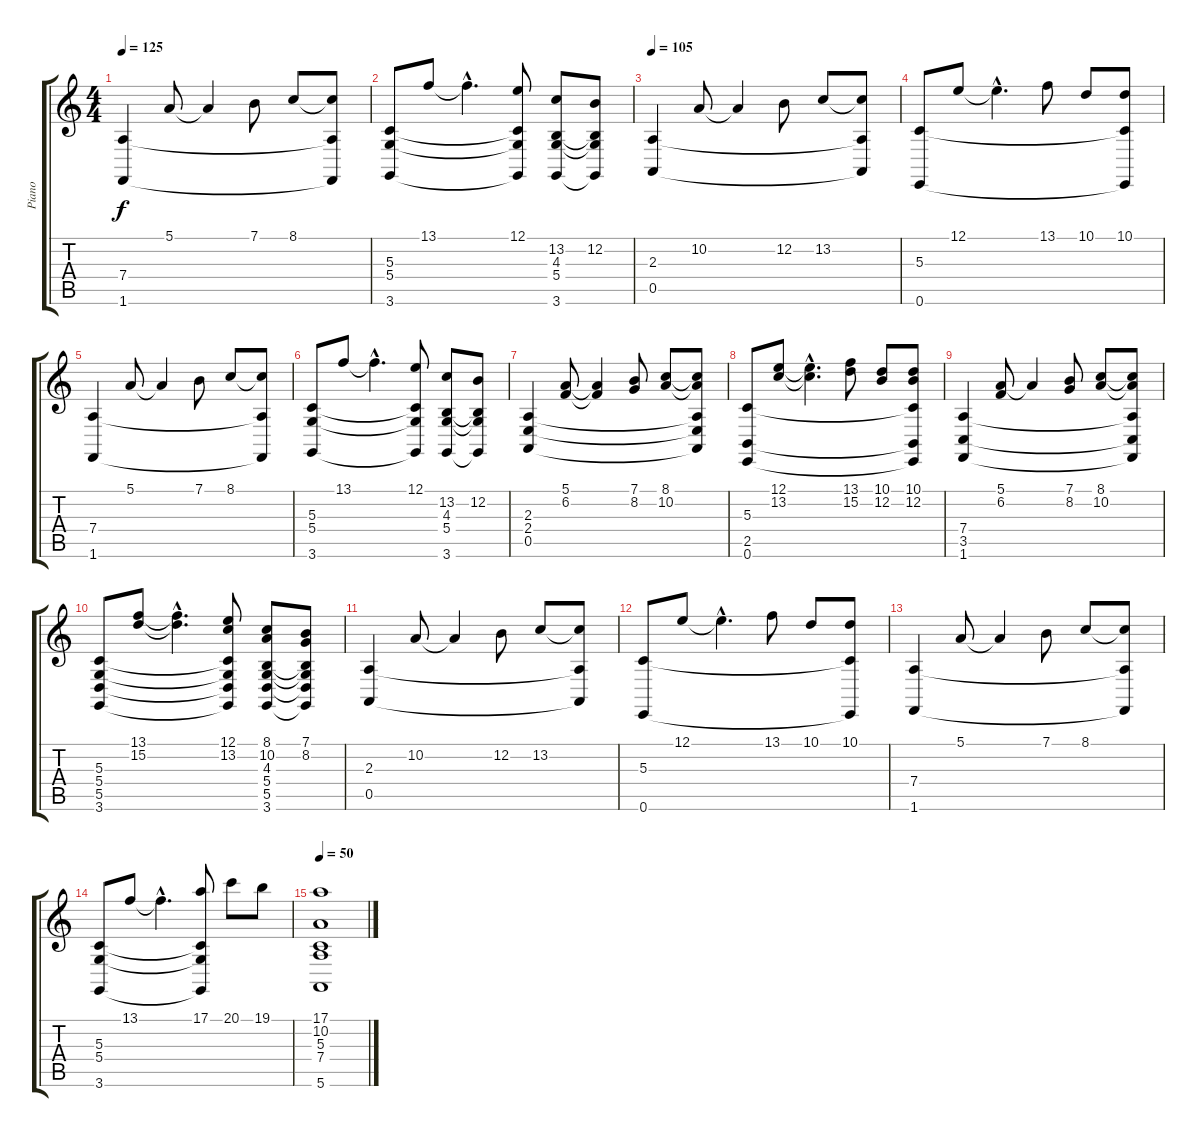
\track ("Piano" "Piano") {instrument acousticgrandpiano}
\staff {score tabs}
\tuning (E4 B3 G3 D3 A2 E2) {hide}
\ts (4 4)
\tempo 125
\clef g2
\ks c
(7.4 1.6).4{dy f} 5.1.8 5.1{t}.4 7.1.8 8.1.8 (8.1{t} 7.4{t} 1.6{t}).8 |
(5.3 5.4 3.6).8 13.1.8 13.1{hac t}.4{d} (12.1 5.3{t} 5.4{t} 3.6{t}).8 (13.2 4.3 5.4 3.6).8 (12.2 4.3{t} 5.4{t} 3.6{t}).8 |
\tempo 105
(2.3 0.5).4{volume 9} 10.2.8{volume 16} 10.2{t}.4 12.2.8 13.2.8 (13.2{t} 2.3{t} 0.5{t}).8 |
(5.3 0.6).8 12.1.8 12.1{hac t}.4{d} 13.1.8 10.1.8 (10.1 5.3{t} 0.6{t}).8 |
(7.4 1.6).4 5.1.8 5.1{t}.4 7.1.8 8.1.8 (8.1{t} 7.4{t} 1.6{t}).8 |
(5.3 5.4 3.6).8 13.1.8 13.1{hac t}.4{d} (12.1 5.3{t} 5.4{t} 3.6{t}).8 (13.2 4.3 5.4 3.6).8 (12.2 4.3{t} 5.4{t} 3.6{t}).8 |
(2.3 2.4 0.5).4 (5.1 6.2).8 (5.1{t} 6.2{t}).4 (7.1 8.2).8 (8.1 10.2).8 (8.1{t} 10.2{t} 2.3{t} 2.4{t} 0.5{t}).8 |
(5.3 2.5 0.6).8 (12.1 13.2).8 (12.1{hac t} 13.2{hac t}).4{d} (13.1 15.2).8 (10.1 12.2).8 (10.1 12.2 5.3{t} 2.5{t} 0.6{t}).8 |
(7.4 3.5 1.6).4 (5.1 6.2).8 5.1{t}.4 (7.1 8.2).8 (8.1 10.2).8 (8.1{t} 10.2{t} 7.4{t} 3.5{t} 1.6{t}).8 |
(5.3 5.4 5.5 3.6).8 (13.1 15.2).8 (13.1{hac t} 15.2{hac t}).4{d} (12.1 13.2 5.3{t} 5.4{t} 5.5{t} 3.6{t}).8 (8.1 10.2 4.3 5.4 5.5 3.6).8 (7.1 8.2 4.3{t} 5.4{t} 5.5{t} 3.6{t}).8 |
(2.3 0.5).4 10.2.8 10.2{t}.4 12.2.8 13.2.8 (13.2{t} 2.3{t} 0.5{t}).8 |
(5.3 0.6).8 12.1.8 12.1{hac t}.4{d} 13.1.8 10.1.8 (10.1 5.3{t} 0.6{t}).8 |
(7.4 1.6).4 5.1.8 5.1{t}.4 7.1.8 8.1.8 (8.1{t} 7.4{t} 1.6{t}).8 |
(5.3 5.4 3.6).8 13.1.8 13.1{hac t}.4{d} (17.1 5.3{t} 5.4{t} 3.6{t}).8 20.1.8 19.1.8 |
\tempo 50
(17.1 10.2 5.3 7.4 5.6).1
